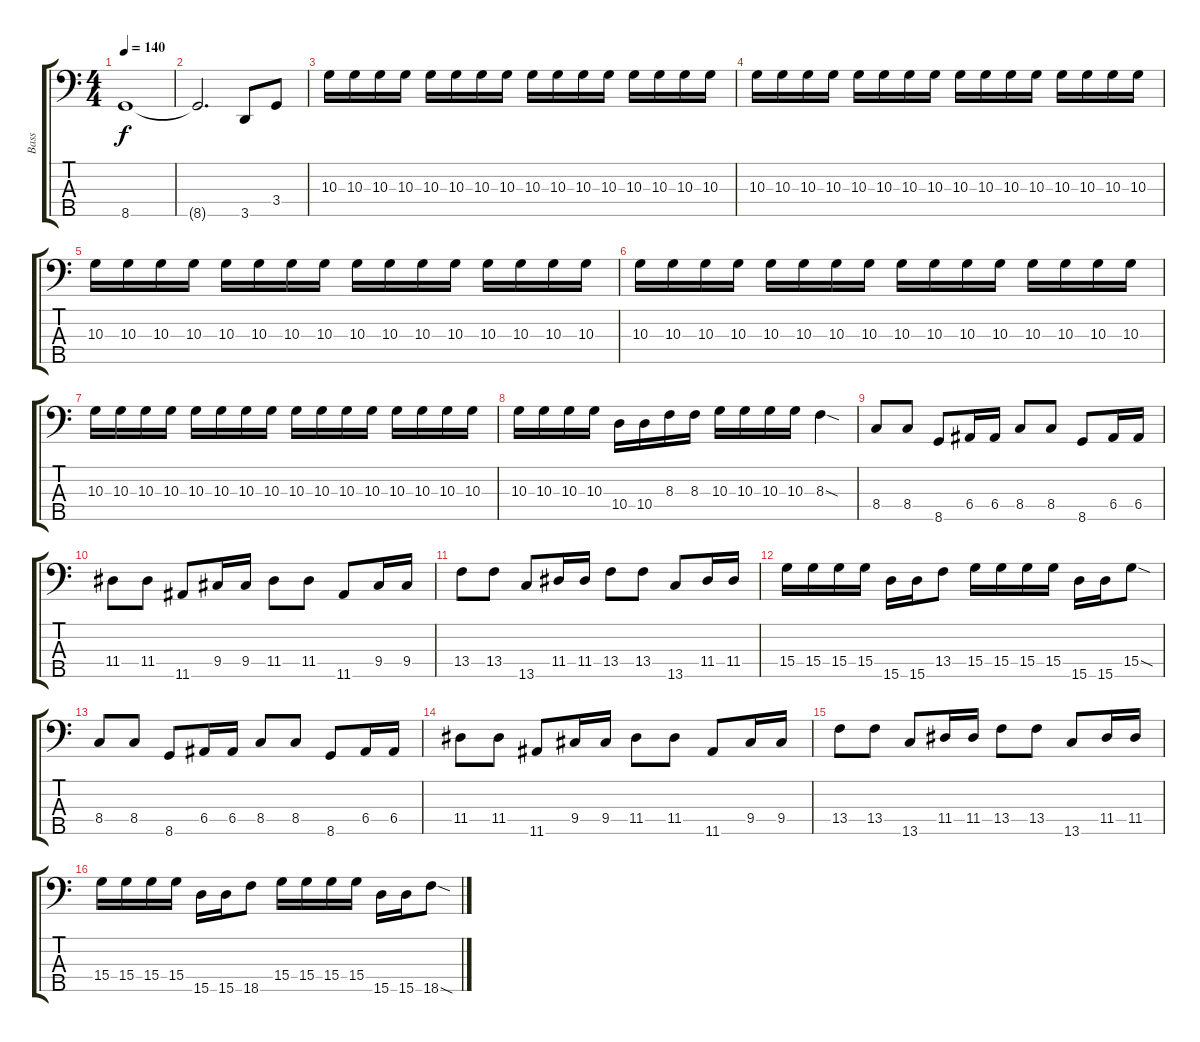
\track ("Bass" "Bass") {instrument electricbasspick}
\staff {score tabs}
\tuning (G2 D2 A1 E1 B0) {hide}
\ts (4 4)
\tempo 140
\clef f4
\ks c
8.5.1{dy f} |
8.5{t}.2{d} 3.5.8 3.4.8 |
10.3.16 10.3.16 10.3.16 10.3.16 10.3.16 10.3.16 10.3.16 10.3.16 10.3.16 10.3.16 10.3.16 10.3.16 10.3.16 10.3.16 10.3.16 10.3.16 |
10.3.16 10.3.16 10.3.16 10.3.16 10.3.16 10.3.16 10.3.16 10.3.16 10.3.16 10.3.16 10.3.16 10.3.16 10.3.16 10.3.16 10.3.16 10.3.16 |
10.3.16 10.3.16 10.3.16 10.3.16 10.3.16 10.3.16 10.3.16 10.3.16 10.3.16 10.3.16 10.3.16 10.3.16 10.3.16 10.3.16 10.3.16 10.3.16 |
10.3.16 10.3.16 10.3.16 10.3.16 10.3.16 10.3.16 10.3.16 10.3.16 10.3.16 10.3.16 10.3.16 10.3.16 10.3.16 10.3.16 10.3.16 10.3.16 |
10.3.16 10.3.16 10.3.16 10.3.16 10.3.16 10.3.16 10.3.16 10.3.16 10.3.16 10.3.16 10.3.16 10.3.16 10.3.16 10.3.16 10.3.16 10.3.16 |
10.3.16 10.3.16 10.3.16 10.3.16 10.4.16 10.4.16 8.3.16 8.3.16 10.3.16 10.3.16 10.3.16 10.3.16 8.3{sod}.4 |
8.4.8 8.4.8 8.5.8 6.4.16 6.4.16 8.4.8 8.4.8 8.5.8 6.4.16 6.4.16 |
11.4.8 11.4.8 11.5.8 9.4.16 9.4.16 11.4.8 11.4.8 11.5.8 9.4.16 9.4.16 |
13.4.8 13.4.8 13.5.8 11.4.16 11.4.16 13.4.8 13.4.8 13.5.8 11.4.16 11.4.16 |
15.4.16 15.4.16 15.4.16 15.4.16 15.5.16 15.5.16 13.4.8 15.4.16 15.4.16 15.4.16 15.4.16 15.5.16 15.5.16 15.4{sod}.8 |
8.4.8 8.4.8 8.5.8 6.4.16 6.4.16 8.4.8 8.4.8 8.5.8 6.4.16 6.4.16 |
11.4.8 11.4.8 11.5.8 9.4.16 9.4.16 11.4.8 11.4.8 11.5.8 9.4.16 9.4.16 |
13.4.8 13.4.8 13.5.8 11.4.16 11.4.16 13.4.8 13.4.8 13.5.8 11.4.16 11.4.16 |
15.4.16 15.4.16 15.4.16 15.4.16 15.5.16 15.5.16 18.5.8 15.4.16 15.4.16 15.4.16 15.4.16 15.5.16 15.5.16 18.5{sod}.8
